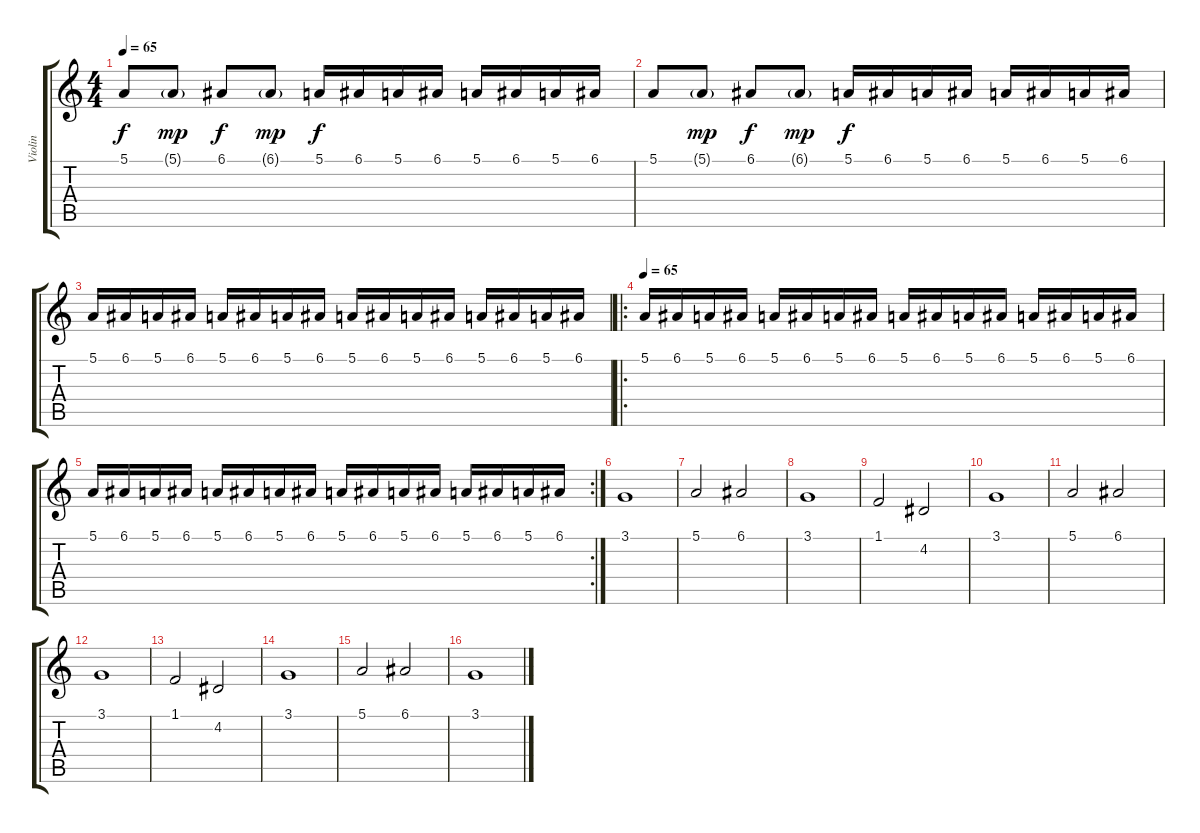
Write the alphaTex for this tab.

\track ("Violin" "Violin") {instrument violin}
\staff {score tabs}
\tuning (E4 B3 G3 D3 A2 E2) {hide}
\ts (4 4)
\tempo 65
\tempo 59
\tempo 65
\clef g2
\ks c
5.1.8{dy f volume 2 instrument violin} 5.1{g}.8{dy mp} 6.1.8{dy f} 6.1{g}.8{dy mp} 5.1.16{dy f volume 3} 6.1.16 5.1.16 6.1.16 5.1.16{volume 4} 6.1.16 5.1.16 6.1.16 |
5.1.8{volume 5} 5.1{g}.8{dy mp} 6.1.8{dy f} 6.1{g}.8{dy mp} 5.1.16{dy f volume 6} 6.1.16 5.1.16 6.1.16 5.1.16 6.1.16 5.1.16 6.1.16 |
5.1.16{volume 7} 6.1.16 5.1.16 6.1.16 5.1.16{volume 8} 6.1.16 5.1.16 6.1.16 5.1.16{volume 9} 6.1.16 5.1.16 6.1.16 5.1.16{volume 10} 6.1.16 5.1.16 6.1.16 |
\ro
\tempo 65
5.1.16 6.1.16 5.1.16 6.1.16 5.1.16 6.1.16 5.1.16 6.1.16 5.1.16 6.1.16 5.1.16 6.1.16 5.1.16 6.1.16 5.1.16 6.1.16 |
\rc 2
5.1.16 6.1.16 5.1.16 6.1.16 5.1.16 6.1.16 5.1.16 6.1.16 5.1.16 6.1.16 5.1.16 6.1.16 5.1.16 6.1.16 5.1.16 6.1.16 |
3.1.1 |
5.1.2 6.1.2 |
3.1.1 |
1.1.2 4.2.2 |
3.1.1 |
5.1.2 6.1.2 |
3.1.1 |
1.1.2 4.2.2 |
3.1.1 |
5.1.2 6.1.2 |
3.1.1
